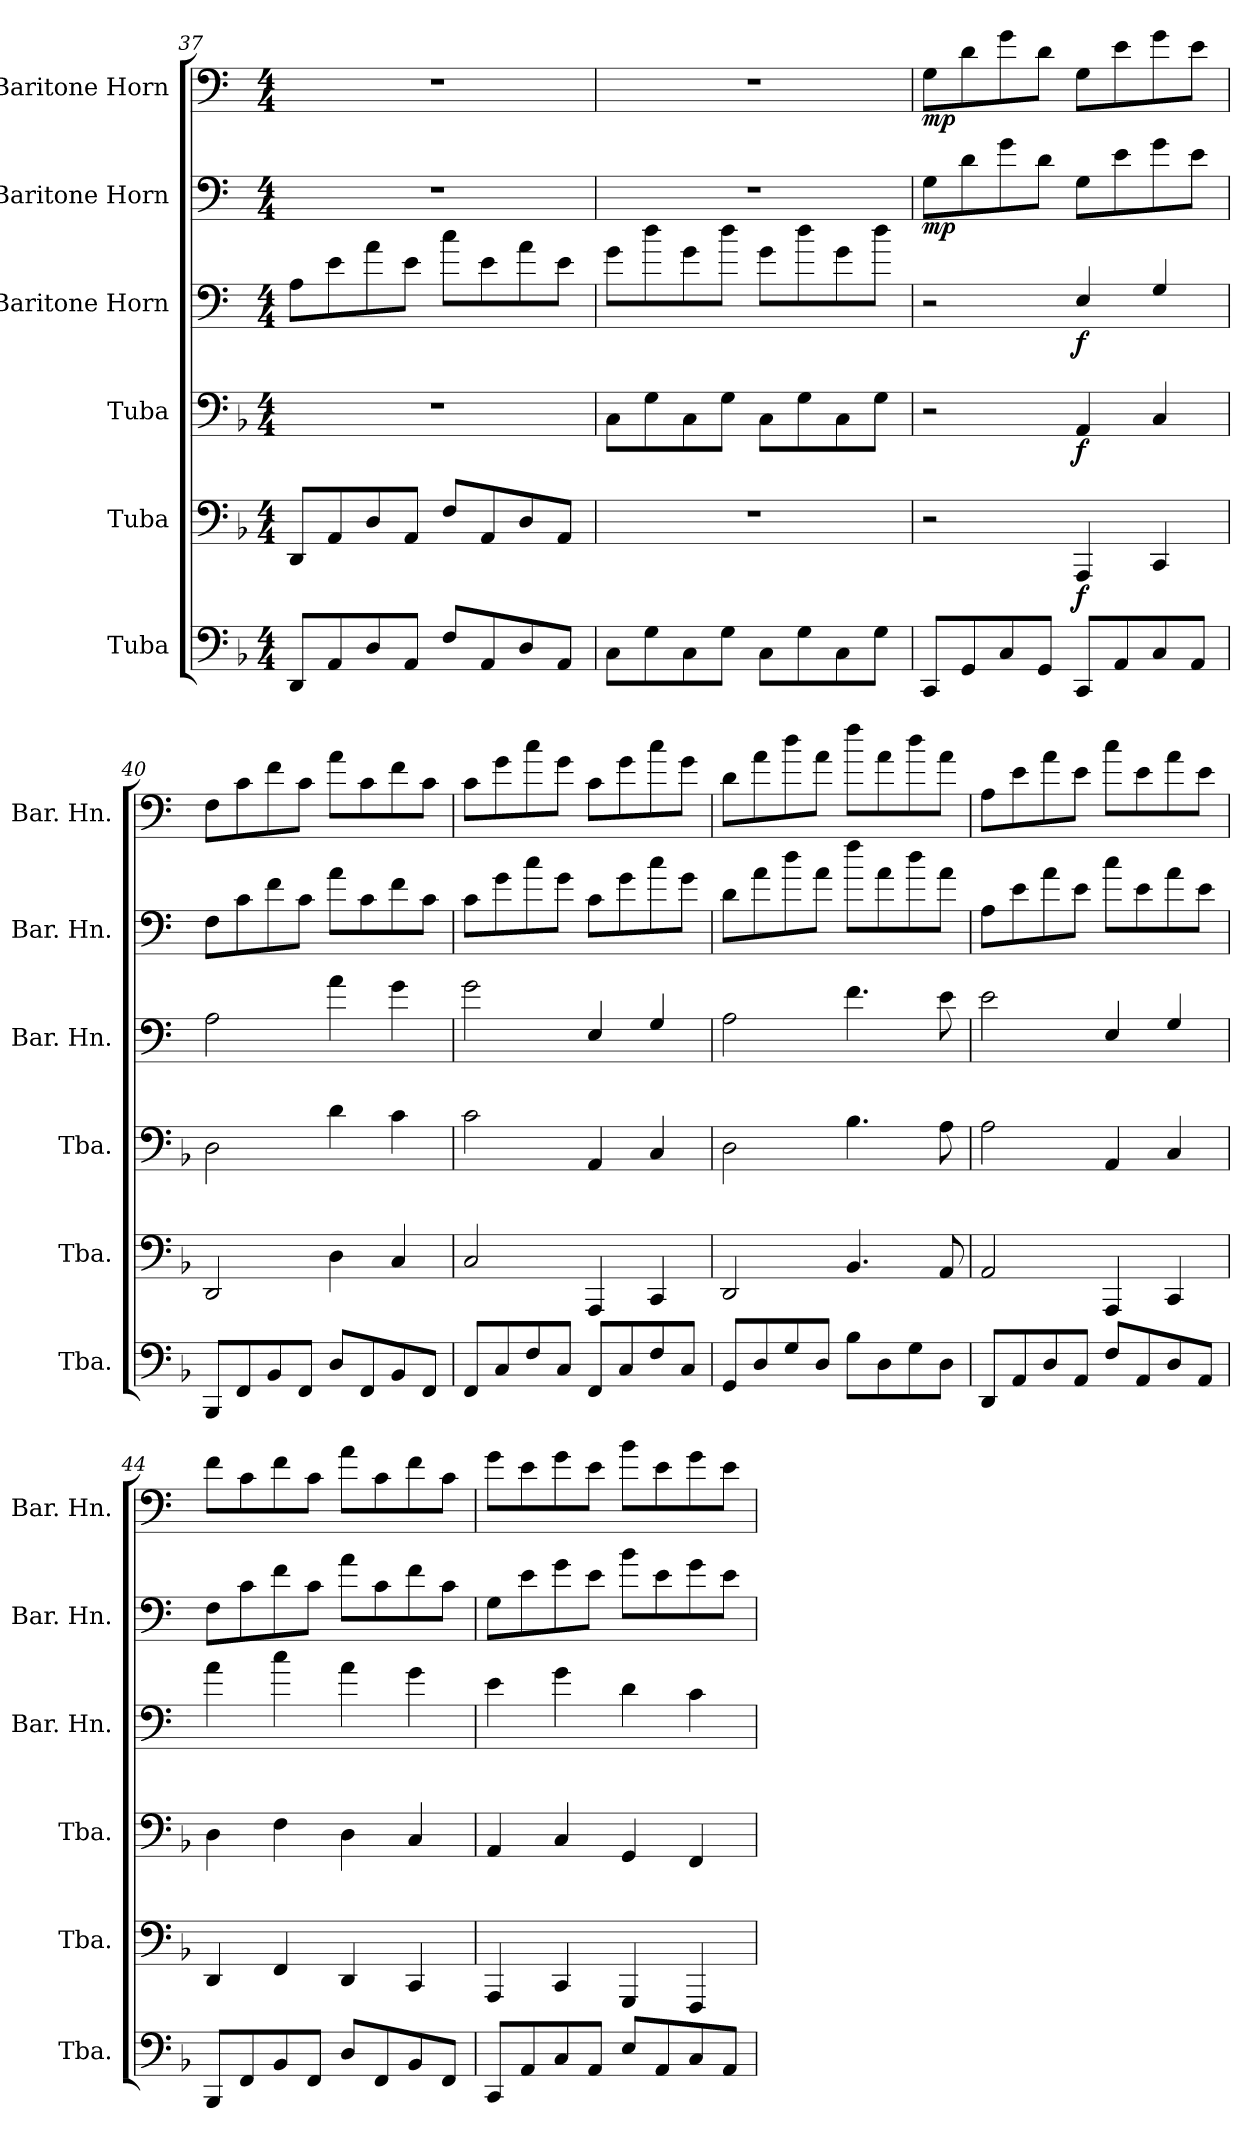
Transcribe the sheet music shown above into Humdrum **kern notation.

**kern	**kern	**dynam	**kern	**dynam	**kern	**dynam	**kern	**dynam	**kern	**dynam
*part6	*part5	*part5	*part4	*part4	*part3	*part3	*part2	*part2	*part1	*part1
*staff6	*staff5	*staff5	*staff4	*staff4	*staff3	*staff3	*staff2	*staff2	*staff1	*staff1
*I"Tuba	*I"Tuba	*	*I"Tuba	*	*I"Baritone Horn	*	*I"Baritone Horn	*	*I"Baritone Horn	*
*I'Tba.	*I'Tba.	*	*I'Tba.	*	*I'Bar. Hn.	*	*I'Bar. Hn.	*	*I'Bar. Hn.	*
*clefF4	*clefF4	*	*clefF4	*	*clefF4	*	*clefF4	*	*clefF4	*
*	*	*	*	*	*ITrd4c7	*	*ITrd4c7	*	*ITrd4c7	*
*k[b-]	*k[b-]	*	*k[b-]	*	*k[b-]	*	*k[b-]	*	*k[b-]	*
*M4/4	*M4/4	*	*M4/4	*	*M4/4	*	*M4/4	*	*M4/4	*
=37	=37	=37	=37	=37	=37	=37	=37	=37	=37	=37
8DD/L	8DD/L	.	1r	.	8D\L	.	1r	.	1r	.
8AA/	8AA/	.	.	.	8A\	.	.	.	.	.
8D/	8D/	.	.	.	8d\	.	.	.	.	.
8AA/J	8AA/J	.	.	.	8A\J	.	.	.	.	.
8F/L	8F/L	.	.	.	8f\L	.	.	.	.	.
8AA/	8AA/	.	.	.	8A\	.	.	.	.	.
8D/	8D/	.	.	.	8d\	.	.	.	.	.
8AA/J	8AA/J	.	.	.	8A\J	.	.	.	.	.
=38	=38	=38	=38	=38	=38	=38	=38	=38	=38	=38
8C\L	1r	.	8C\L	.	8c\L	.	1r	.	1r	.
8G\	.	.	8G\	.	8g\	.	.	.	.	.
8C\	.	.	8C\	.	8c\	.	.	.	.	.
8G\J	.	.	8G\J	.	8g\J	.	.	.	.	.
8C\L	.	.	8C\L	.	8c\L	.	.	.	.	.
8G\	.	.	8G\	.	8g\	.	.	.	.	.
8C\	.	.	8C\	.	8c\	.	.	.	.	.
8G\J	.	.	8G\J	.	8g\J	.	.	.	.	.
!!LO:LB:g=z
=39	=39	=39	=39	=39	=39	=39	=39	=39	=39	=39
!	!	!	!	!	!	!	!	!LO:DY:b	!	!LO:DY:b
8CC/L	2r	.	2r	.	2r	.	8C\L	mp	8C\L	mp
8GG/	.	.	.	.	.	.	8G\	.	8G\	.
8C/	.	.	.	.	.	.	8c\	.	8c\	.
8GG/J	.	.	.	.	.	.	8G\J	.	8G\J	.
!	!	!LO:DY:b	!	!LO:DY:b	!	!LO:DY:b	!	!	!	!
8CC/L	4AAA/	f	4AA/	f	4AA/	f	8C\L	.	8C\L	.
8AA/	.	.	.	.	.	.	8A\	.	8A\	.
8C/	4CC/	.	4C/	.	4C/	.	8c\	.	8c\	.
8AA/J	.	.	.	.	.	.	8A\J	.	8A\J	.
=40	=40	=40	=40	=40	=40	=40	=40	=40	=40	=40
8BBB-/L	2DD/	.	2D\	.	2D\	.	8BB-\L	.	8BB-\L	.
8FF/	.	.	.	.	.	.	8F\	.	8F\	.
8BB-/	.	.	.	.	.	.	8B-\	.	8B-\	.
8FF/J	.	.	.	.	.	.	8F\J	.	8F\J	.
8D/L	4D\	.	4d\	.	4d\	.	8d\L	.	8d\L	.
8FF/	.	.	.	.	.	.	8F\	.	8F\	.
8BB-/	4C/	.	4c\	.	4c\	.	8B-\	.	8B-\	.
8FF/J	.	.	.	.	.	.	8F\J	.	8F\J	.
=41	=41	=41	=41	=41	=41	=41	=41	=41	=41	=41
8FF/L	2C/	.	2c\	.	2c\	.	8F\L	.	8F\L	.
8C/	.	.	.	.	.	.	8c\	.	8c\	.
8F/	.	.	.	.	.	.	8f\	.	8f\	.
8C/J	.	.	.	.	.	.	8c\J	.	8c\J	.
8FF/L	4AAA/	.	4AA/	.	4AA/	.	8F\L	.	8F\L	.
8C/	.	.	.	.	.	.	8c\	.	8c\	.
8F/	4CC/	.	4C/	.	4C/	.	8f\	.	8f\	.
8C/J	.	.	.	.	.	.	8c\J	.	8c\J	.
=42	=42	=42	=42	=42	=42	=42	=42	=42	=42	=42
8GG/L	2DD/	.	2D\	.	2D\	.	8G\L	.	8G\L	.
8D/	.	.	.	.	.	.	8d\	.	8d\	.
8G/	.	.	.	.	.	.	8g\	.	8g\	.
8D/J	.	.	.	.	.	.	8d\J	.	8d\J	.
8B-\L	4.BB-/	.	4.B-\	.	4.B-\	.	8b-\L	.	8b-\L	.
8D\	.	.	.	.	.	.	8d\	.	8d\	.
8G\	.	.	.	.	.	.	8g\	.	8g\	.
8D\J	8AA/	.	8A\	.	8A\	.	8d\J	.	8d\J	.
!!LO:PB:g=z
=43	=43	=43	=43	=43	=43	=43	=43	=43	=43	=43
8DD/L	2AA/	.	2A\	.	2A\	.	8D\L	.	8D\L	.
8AA/	.	.	.	.	.	.	8A\	.	8A\	.
8D/	.	.	.	.	.	.	8d\	.	8d\	.
8AA/J	.	.	.	.	.	.	8A\J	.	8A\J	.
8F/L	4AAA/	.	4AA/	.	4AA/	.	8f\L	.	8f\L	.
8AA/	.	.	.	.	.	.	8A\	.	8A\	.
8D/	4CC/	.	4C/	.	4C/	.	8d\	.	8d\	.
8AA/J	.	.	.	.	.	.	8A\J	.	8A\J	.
=44	=44	=44	=44	=44	=44	=44	=44	=44	=44	=44
8BBB-/L	4DD/	.	4D\	.	4d\	.	8BB-\L	.	8B-\L	.
8FF/	.	.	.	.	.	.	8F\	.	8F\	.
8BB-/	4FF/	.	4F\	.	4f\	.	8B-\	.	8B-\	.
8FF/J	.	.	.	.	.	.	8F\J	.	8F\J	.
8D/L	4DD/	.	4D\	.	4d\	.	8d\L	.	8d\L	.
8FF/	.	.	.	.	.	.	8F\	.	8F\	.
8BB-/	4CC/	.	4C/	.	4c\	.	8B-\	.	8B-\	.
8FF/J	.	.	.	.	.	.	8F\J	.	8F\J	.
=45	=45	=45	=45	=45	=45	=45	=45	=45	=45	=45
8CC/L	4AAA/	.	4AA/	.	4A\	.	8C\L	.	8c\L	.
8AA/	.	.	.	.	.	.	8A\	.	8A\	.
8C/	4CC/	.	4C/	.	4c\	.	8c\	.	8c\	.
8AA/J	.	.	.	.	.	.	8A\J	.	8A\J	.
8E/L	4GGG/	.	4GG/	.	4G\	.	8e\L	.	8e\L	.
8AA/	.	.	.	.	.	.	8A\	.	8A\	.
8C/	4FFF/	.	4FF/	.	4F\	.	8c\	.	8c\	.
8AA/J	.	.	.	.	.	.	8A\J	.	8A\J	.
=	=	=	=	=	=	=	=	=	=	=
*-	*-	*-	*-	*-	*-	*-	*-	*-	*-	*-
